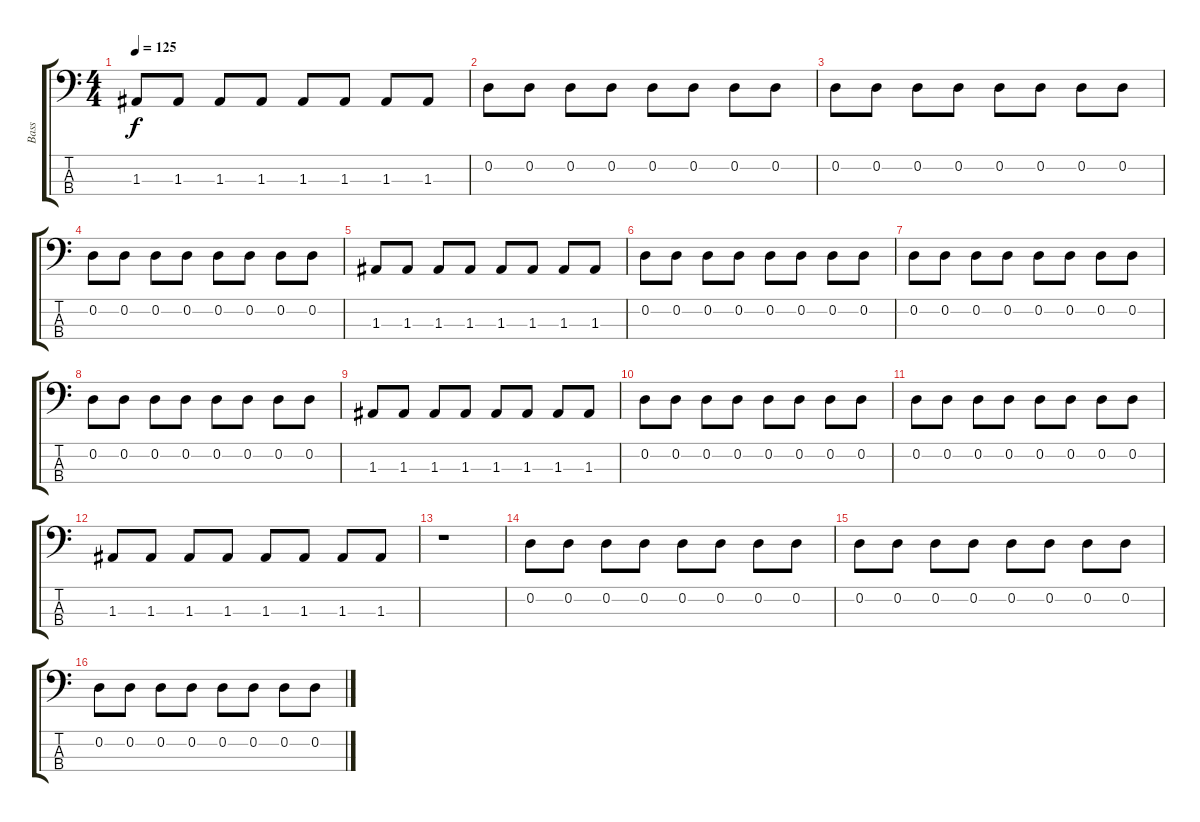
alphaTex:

\track ("Bass" "Bass") {instrument electricbassfinger}
\staff {score tabs}
\tuning (G2 D2 A1 D1) {hide}
\ts (4 4)
\tempo 125
\clef f4
\ks c
1.3.8{dy f} 1.3.8 1.3.8 1.3.8 1.3.8 1.3.8 1.3.8 1.3.8 |
0.2.8 0.2.8 0.2.8 0.2.8 0.2.8 0.2.8 0.2.8 0.2.8 |
0.2.8 0.2.8 0.2.8 0.2.8 0.2.8 0.2.8 0.2.8 0.2.8 |
0.2.8 0.2.8 0.2.8 0.2.8 0.2.8 0.2.8 0.2.8 0.2.8 |
1.3.8 1.3.8 1.3.8 1.3.8 1.3.8 1.3.8 1.3.8 1.3.8 |
0.2.8 0.2.8 0.2.8 0.2.8 0.2.8 0.2.8 0.2.8 0.2.8 |
0.2.8 0.2.8 0.2.8 0.2.8 0.2.8 0.2.8 0.2.8 0.2.8 |
0.2.8 0.2.8 0.2.8 0.2.8 0.2.8 0.2.8 0.2.8 0.2.8 |
1.3.8 1.3.8 1.3.8 1.3.8 1.3.8 1.3.8 1.3.8 1.3.8 |
0.2.8 0.2.8 0.2.8 0.2.8 0.2.8 0.2.8 0.2.8 0.2.8 |
0.2.8 0.2.8 0.2.8 0.2.8 0.2.8 0.2.8 0.2.8 0.2.8 |
1.3.8 1.3.8 1.3.8 1.3.8 1.3.8 1.3.8 1.3.8 1.3.8 |
r.1 |
0.2.8 0.2.8 0.2.8 0.2.8 0.2.8 0.2.8 0.2.8 0.2.8 |
0.2.8 0.2.8 0.2.8 0.2.8 0.2.8 0.2.8 0.2.8 0.2.8 |
0.2.8 0.2.8 0.2.8 0.2.8 0.2.8 0.2.8 0.2.8 0.2.8
